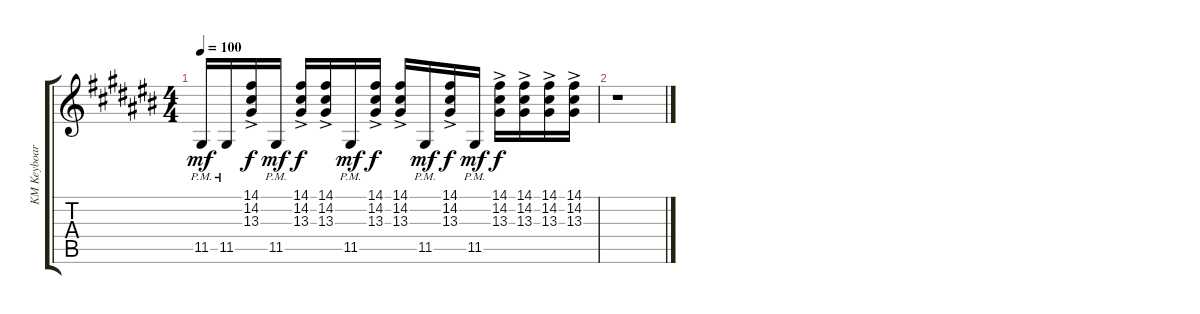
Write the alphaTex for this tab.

\track ("KM Keyboards" "KM Keyboar") {instrument lead5charang}
\staff {score tabs}
\tuning (E4 B3 G3 D3 A2 E2) {hide}
\ts (4 4)
\tempo 100
\clef g2
\ks c#
11.5{pm}.16{dy mf} 11.5{pm}.16 (14.1{ac} 14.2{ac} 13.3{ac}).16{dy f} 11.5{pm}.16{dy mf} (14.1{ac} 14.2{ac} 13.3{ac}).16{dy f} (14.1{ac} 14.2{ac} 13.3{ac}).16 11.5{pm}.16{dy mf} (14.1{ac} 14.2{ac} 13.3{ac}).16{dy f} (14.1{ac} 14.2{ac} 13.3{ac}).16 11.5{pm}.16{dy mf} (14.1{ac} 14.2{ac} 13.3{ac}).16{dy f} 11.5{pm}.16{dy mf} (14.1{ac} 14.2{ac} 13.3{ac}).16{dy f} (14.1{ac} 14.2{ac} 13.3{ac}).16 (14.1{ac} 14.2{ac} 13.3{ac}).16 (14.1{ac} 14.2{ac} 13.3{ac}).16 |
r.1
